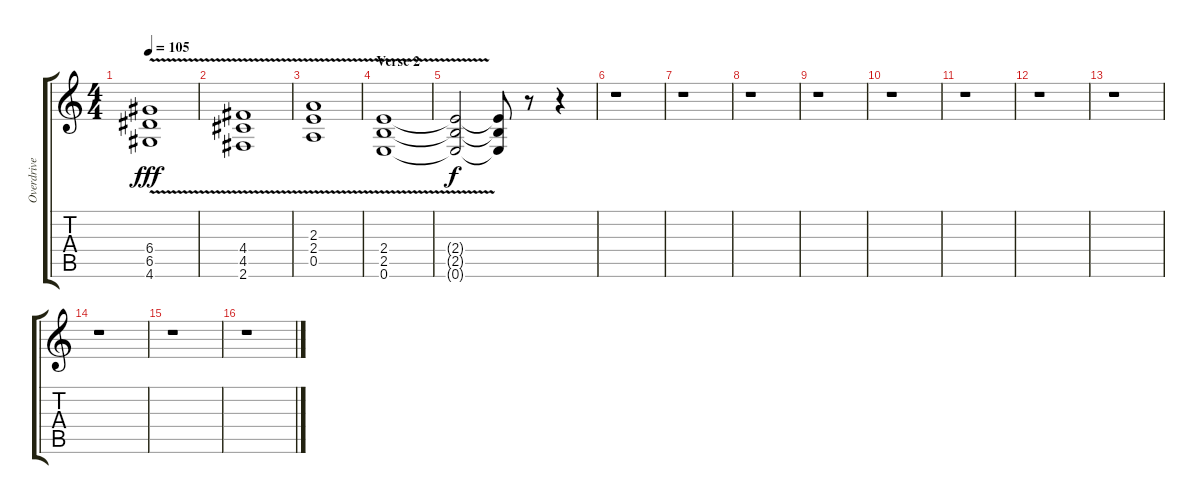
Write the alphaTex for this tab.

\track ("Overdrive Guitar" "Overdrive ") {instrument overdrivenguitar}
\staff {score tabs}
\tuning (E4 B3 G3 D3 A2 E2) {hide}
\ts (4 4)
\tempo 105
\clef g2
\ks c
(6.4 6.5{v} 4.6).1{dy fff} |
(4.4 4.5{v} 2.6).1 |
(2.3 2.4{v} 0.5).1 |
\section ("" "Verse 2")
(2.4 2.5 0.6{v}).1{volume 2} |
(2.4{t} 2.5{t} 0.6{t}).2{dy f} (2.4{t} 2.5{t} 0.6{t}).8 r.8 r.4 |
r.1 |
r.1 |
r.1 |
r.1 |
r.1 |
r.1 |
r.1 |
r.1 |
r.1 |
r.1 |
r.1
